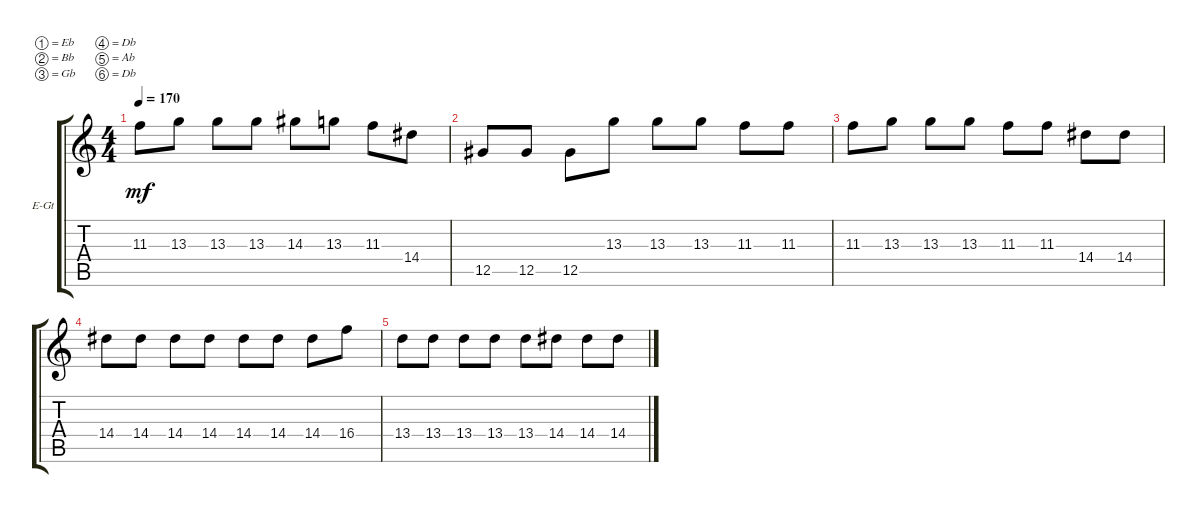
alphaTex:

\defaultSystemsLayout 4
\bracketExtendMode groupsimilarinstruments
\firstSystemTrackNameOrientation horizontal
\otherSystemsTrackNameOrientation horizontal
\track ("Electric Guitar" "E-Gt") {instrument distortionguitar}
\staff {score tabs}
\tuning (Eb4 Bb3 Gb3 Db3 Ab2 Db2)
\ts (4 4)
\tempo 170
\clef g2
\ks c
11.3.8{dy mf} 13.3.8 13.3.8 13.3.8 14.3.8 13.3.8 11.3.8 14.4.8 |
12.5.8 12.5.8 12.5.8 13.3.8 13.3.8 13.3.8 11.3.8 11.3.8 |
11.3.8 13.3.8 13.3.8 13.3.8 11.3.8 11.3.8 14.4.8 14.4.8 |
14.4.8 14.4.8 14.4.8 14.4.8 14.4.8 14.4.8 14.4.8 16.4.8 |
13.4.8 13.4.8 13.4.8 13.4.8 13.4.8 14.4.8 14.4.8 14.4.8
